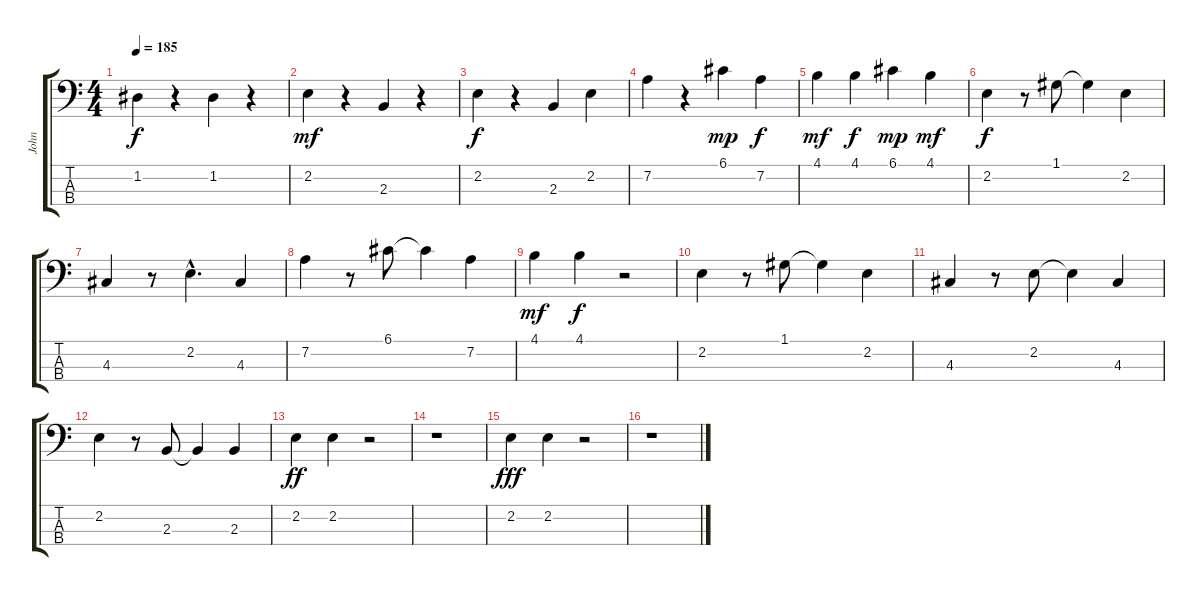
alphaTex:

\track ("John" "John") {instrument electricbasspick}
\staff {score tabs}
\tuning (G2 D2 A1 E1) {hide}
\ts (4 4)
\tempo 185
\clef f4
\ks c
1.2.4{dy f} r.4 1.2.4 r.4 |
2.2.4{dy mf} r.4 2.3.4 r.4 |
2.2.4{dy f} r.4 2.3.4 2.2.4 |
7.2.4 r.4 6.1.4{dy mp} 7.2.4{dy f} |
4.1.4{dy mf} 4.1.4{dy f} 6.1.4{dy mp} 4.1.4{dy mf} |
2.2.4{dy f} r.8 1.1.8 1.1{t}.4 2.2.4 |
4.3.4 r.8 2.2{hac}.4{d} 4.3.4 |
7.2.4 r.8 6.1.8 6.1{t}.4 7.2.4 |
4.1.4{dy mf} 4.1.4{dy f} r.2 |
2.2.4 r.8 1.1.8 1.1{t}.4 2.2.4 |
4.3.4 r.8 2.2.8 2.2{t}.4 4.3.4 |
2.2.4 r.8 2.3.8 2.3{t}.4 2.3.4 |
2.2.4{dy ff} 2.2.4 r.2 |
r.1 |
2.2.4{dy fff} 2.2.4 r.2 |
r.1
